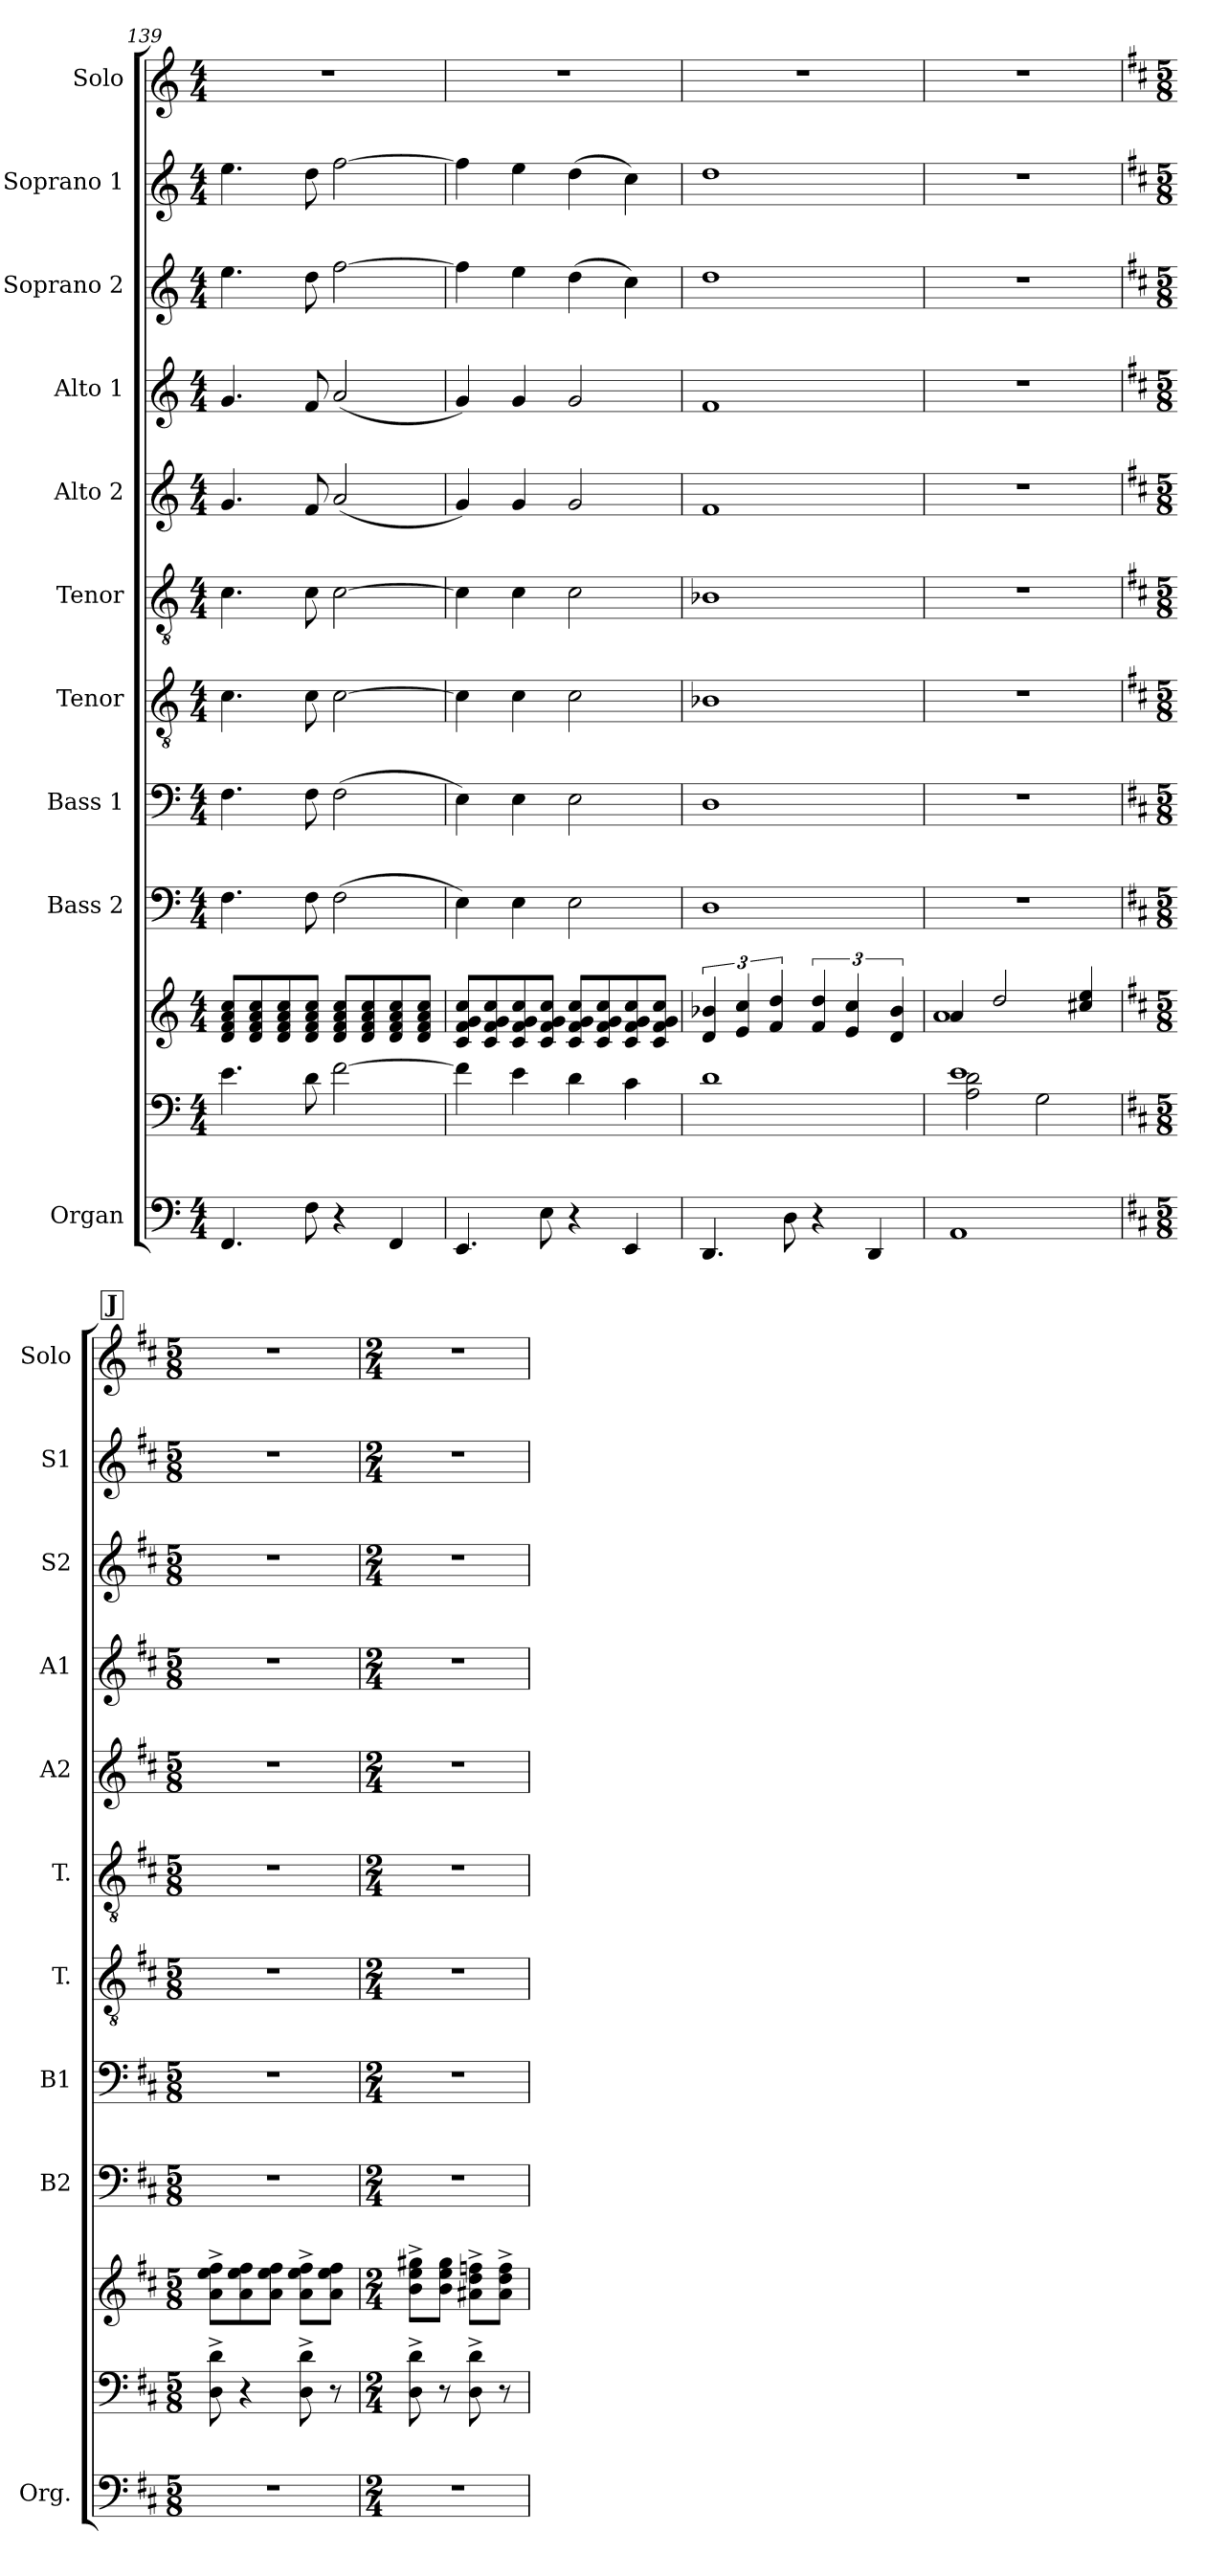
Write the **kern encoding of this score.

**kern	**kern	**kern	**kern	**kern	**kern	**kern	**kern	**kern	**kern	**kern	**kern
*part10	*part10	*part10	*part9	*part8	*part7	*part6	*part5	*part4	*part3	*part2	*part1
*staff12	*staff11	*staff10	*staff9	*staff8	*staff7	*staff6	*staff5	*staff4	*staff3	*staff2	*staff1
*I"Organ	*	*	*I"Bass 2	*I"Bass 1	*I"Tenor	*I"Tenor	*I"Alto 2	*I"Alto 1	*I"Soprano 2	*I"Soprano 1	*I"Solo
*I'Org.	*	*	*I'B2	*I'B1	*I'T.	*I'T.	*I'A2	*I'A1	*I'S2	*I'S1	*I'Solo
*clefF4	*clefF4	*clefG2	*clefF4	*clefF4	*clefGv2	*clefGv2	*clefG2	*clefG2	*clefG2	*clefG2	*clefG2
*k[]	*k[]	*k[]	*k[]	*k[]	*k[]	*k[]	*k[]	*k[]	*k[]	*k[]	*k[]
*M4/4	*M4/4	*M4/4	*M4/4	*M4/4	*M4/4	*M4/4	*M4/4	*M4/4	*M4/4	*M4/4	*M4/4
=139	=139	=139	=139	=139	=139	=139	=139	=139	=139	=139	=139
4.FF/	4.e\	8d/ 8f/ 8a/ 8cc/L	4.F\	4.F\	4.c\	4.c\	4.g/	4.g/	4.ee\	4.ee\	1r
.	.	8d/ 8f/ 8a/ 8cc/	.	.	.	.	.	.	.	.	.
.	.	8d/ 8f/ 8a/ 8cc/	.	.	.	.	.	.	.	.	.
8F\	8d\	8d/ 8f/ 8a/ 8cc/J	8F\	8F\	8c\	8c\	8f/	8f/	8dd\	8dd\	.
4r	[2f\	8d/ 8f/ 8a/ 8cc/L	(>2F\	(>2F\	[2c\	[2c\	(<2a/	(<2a/	[2ff\	[2ff\	.
.	.	8d/ 8f/ 8a/ 8cc/	.	.	.	.	.	.	.	.	.
4FF/	.	8d/ 8f/ 8a/ 8cc/	.	.	.	.	.	.	.	.	.
.	.	8d/ 8f/ 8a/ 8cc/J	.	.	.	.	.	.	.	.	.
=140	=140	=140	=140	=140	=140	=140	=140	=140	=140	=140	=140
4.EE/	4f\]	8c/ 8f/ 8g/ 8cc/L	4E\)	4E\)	4c\]	4c\]	4g/)	4g/)	4ff\]	4ff\]	1r
.	.	8c/ 8f/ 8g/ 8cc/	.	.	.	.	.	.	.	.	.
.	4e\	8c/ 8f/ 8g/ 8cc/	4E\	4E\	4c\	4c\	4g/	4g/	4ee\	4ee\	.
8E\	.	8c/ 8f/ 8g/ 8cc/J	.	.	.	.	.	.	.	.	.
4r	4d\	8c/ 8f/ 8g/ 8cc/L	2E\	2E\	2c\	2c\	2g/	2g/	(>4dd\	(>4dd\	.
.	.	8c/ 8f/ 8g/ 8cc/	.	.	.	.	.	.	.	.	.
4EE/	4c\	8c/ 8f/ 8g/ 8cc/	.	.	.	.	.	.	4cc\)	4cc\)	.
.	.	8c/ 8f/ 8g/ 8cc/J	.	.	.	.	.	.	.	.	.
=141	=141	=141	=141	=141	=141	=141	=141	=141	=141	=141	=141
4.DD/	1d	6d/ 6b-X/	1D	1D	1B-X	1B-X	1f	1f	1dd	1dd	1r
.	.	6e/ 6cc/	.	.	.	.	.	.	.	.	.
.	.	6f/ 6dd/	.	.	.	.	.	.	.	.	.
8D\	.	.	.	.	.	.	.	.	.	.	.
4r	.	6f/ 6dd/	.	.	.	.	.	.	.	.	.
.	.	6e/ 6cc/	.	.	.	.	.	.	.	.	.
4DD/	.	.	.	.	.	.	.	.	.	.	.
.	.	6d/ 6b-/	.	.	.	.	.	.	.	.	.
=142	=142	=142	=142	=142	=142	=142	=142	=142	=142	=142	=142
*	*^	*^	*	*	*	*	*	*	*	*	*
1AA	1e	2A\ 2d\	4a/	1a	1r	1r	1r	1r	1r	1r	1r	1r	1r
.	.	.	2dd/	.	.	.	.	.	.	.	.	.	.
.	.	2G\	.	.	.	.	.	.	.	.	.	.	.
.	.	.	4cc#X/ 4ee/	.	.	.	.	.	.	.	.	.	.
*	*v	*v	*	*	*	*	*	*	*	*	*	*	*
*	*	*v	*v	*	*	*	*	*	*	*	*	*
!!LO:REH:place=s1:a:B:fs=14:t=J
=143	=143	=143	=143	=143	=143	=143	=143	=143	=143	=143	=143
*k[f#c#]	*k[f#c#]	*k[f#c#]	*k[f#c#]	*k[f#c#]	*k[f#c#]	*k[f#c#]	*k[f#c#]	*k[f#c#]	*k[f#c#]	*k[f#c#]	*k[f#c#]
*M5/8	*M5/8	*M5/8	*M5/8	*M5/8	*M5/8	*M5/8	*M5/8	*M5/8	*M5/8	*M5/8	*M5/8
8%5r	8D\^ 8d\^	8a\^ 8ee\^ 8ff#\^L	8%5r	8%5r	8%5r	8%5r	8%5r	8%5r	8%5r	8%5r	8%5r
.	4r	8a\ 8ee\ 8ff#\	.	.	.	.	.	.	.	.	.
.	.	8a\ 8ee\ 8ff#\J	.	.	.	.	.	.	.	.	.
.	8D\^ 8d\^	8a\^ 8ee\^ 8ff#\^L	.	.	.	.	.	.	.	.	.
.	8r	8a\ 8ee\ 8ff#\J	.	.	.	.	.	.	.	.	.
=144	=144	=144	=144	=144	=144	=144	=144	=144	=144	=144	=144
*M2/4	*M2/4	*M2/4	*M2/4	*M2/4	*M2/4	*M2/4	*M2/4	*M2/4	*M2/4	*M2/4	*M2/4
2r	8D\^ 8d\^	8b\^ 8ee\^ 8gg#X\^L	2r	2r	2r	2r	2r	2r	2r	2r	2r
.	8r	8b\ 8ee\ 8gg#\J	.	.	.	.	.	.	.	.	.
.	8D\^ 8d\^	8a#X\^ 8dd\^ 8ffn\^L	.	.	.	.	.	.	.	.	.
.	8r	8a#\^ 8dd\^ 8ff\^J	.	.	.	.	.	.	.	.	.
=	=	=	=	=	=	=	=	=	=	=	=
*-	*-	*-	*-	*-	*-	*-	*-	*-	*-	*-	*-
